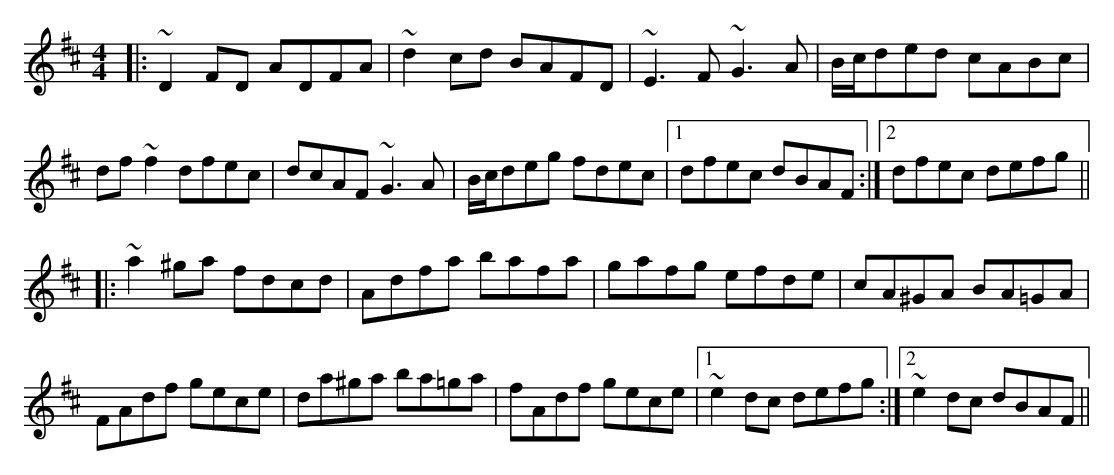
X:1
M:4/4
K:D
|:~D2FD ADFA|~d2cd BAFD|~E3F ~G3A|B/c/ded cABc|
df~f2 dfec|dcAF ~G3A|B/c/deg fdec|1 dfec dBAF:|2 dfec defg||
|:~a2^ga fdcd|Adfa bafa|gafg efde|cA^GA BA=GA|
FAdf gece|da^ga ba=ga|fAdf gece|1 ~e2dc defg:|2 ~e2dc dBAF||
